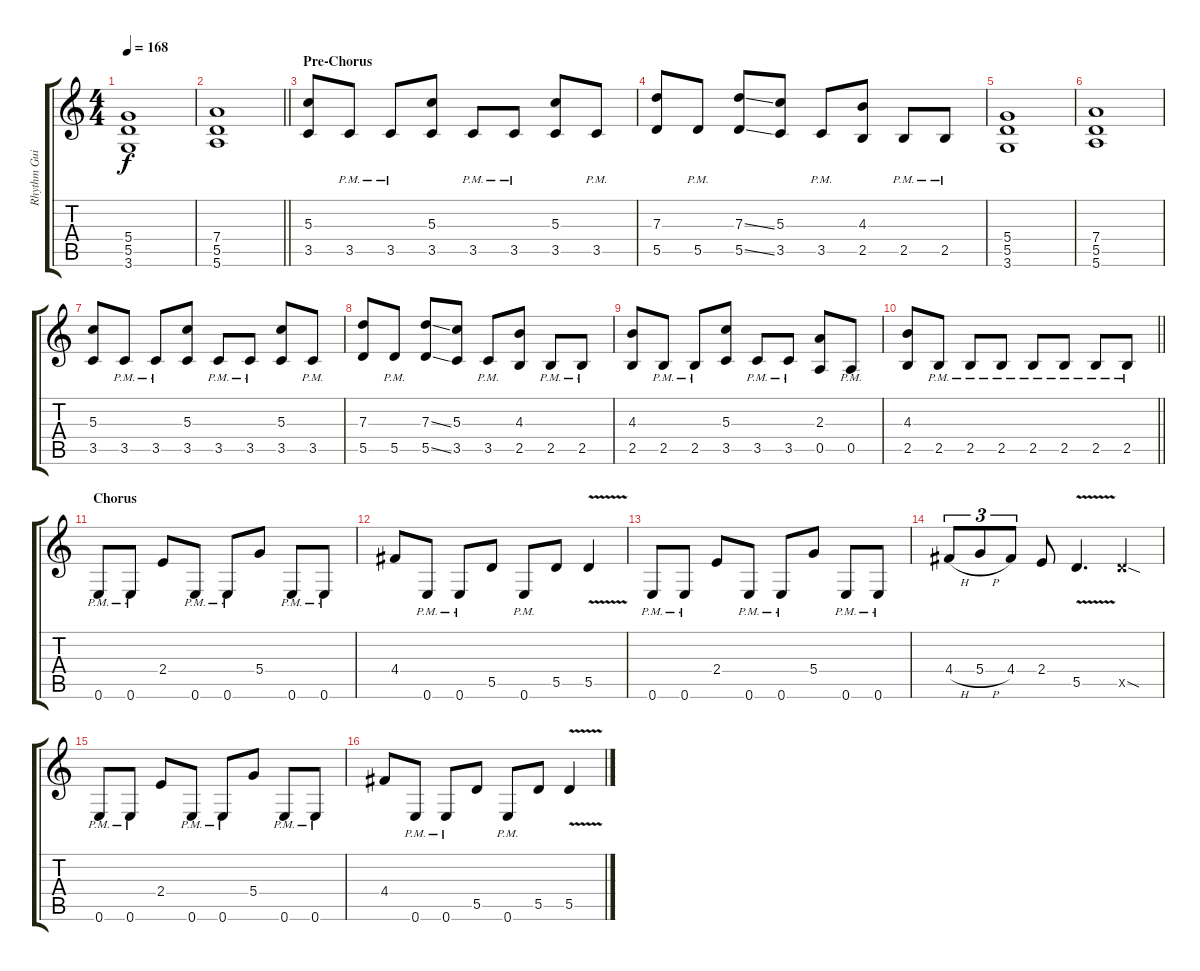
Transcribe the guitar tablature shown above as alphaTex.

\track ("Rhythm Guitar I" "Rhythm Gui") {instrument overdrivenguitar}
\staff {score tabs}
\tuning (E4 B3 G3 D3 A2 E2) {hide}
\ts (4 4)
\tempo 168
\clef g2
\ks c
(5.4 5.5 3.6).1{dy f} |
\barLineRight lightlight
(7.4 5.5 5.6).1 |
\section ("" "Pre-Chorus")
(5.3 3.5).8 3.5{pm}.8 3.5{pm}.8 (5.3 3.5).8 3.5{pm}.8 3.5{pm}.8 (5.3 3.5).8 3.5{pm}.8 |
(7.3 5.5).8 5.5{pm}.8 (7.3{ss} 5.5{ss}).8 (5.3 3.5).8 3.5{pm}.8 (4.3 2.5).8 2.5{pm}.8 2.5{pm}.8 |
(5.4 5.5 3.6).1 |
(7.4 5.5 5.6).1 |
(5.3 3.5).8 3.5{pm}.8 3.5{pm}.8 (5.3 3.5).8 3.5{pm}.8 3.5{pm}.8 (5.3 3.5).8 3.5{pm}.8 |
(7.3 5.5).8 5.5{pm}.8 (7.3{ss} 5.5{ss}).8 (5.3 3.5).8 3.5{pm}.8 (4.3 2.5).8 2.5{pm}.8 2.5{pm}.8 |
(4.3 2.5).8 2.5{pm}.8 2.5{pm}.8 (5.3 3.5).8 3.5{pm}.8 3.5{pm}.8 (2.3 0.5).8 0.5{pm}.8 |
\barLineRight lightlight
(4.3 2.5).8 2.5{pm}.8 2.5{pm}.8 2.5{pm}.8 2.5{pm}.8 2.5{pm}.8 2.5{pm}.8 2.5{pm}.8 |
\section ("" "Chorus")
0.6{pm}.8 0.6{pm}.8 2.4.8 0.6{pm}.8 0.6{pm}.8 5.4.8 0.6{pm}.8 0.6{pm}.8 |
4.4.8 0.6{pm}.8 0.6{pm}.8 5.5.8 0.6{pm}.8 5.5.8 5.5{v}.4 |
0.6{pm}.8 0.6{pm}.8 2.4.8 0.6{pm}.8 0.6{pm}.8 5.4.8 0.6{pm}.8 0.6{pm}.8 |
4.4{h}.8{tu (3 2)} 5.4{h}.8{tu (3 2)} 4.4.8{tu (3 2)} 2.4.8 5.5{v}.4{d} 5.5{sod x}.4 |
0.6{pm}.8 0.6{pm}.8 2.4.8 0.6{pm}.8 0.6{pm}.8 5.4.8 0.6{pm}.8 0.6{pm}.8 |
4.4.8 0.6{pm}.8 0.6{pm}.8 5.5.8 0.6{pm}.8 5.5.8 5.5{v}.4
